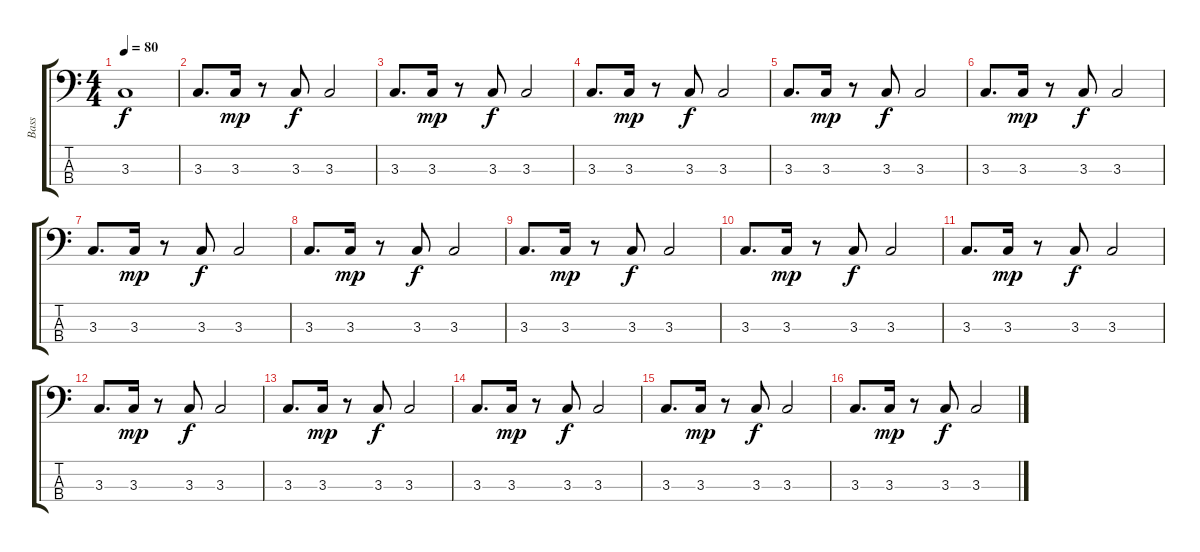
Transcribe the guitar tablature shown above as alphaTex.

\track ("Bass" "Bass") {instrument electricbassfinger}
\staff {score tabs}
\tuning (G2 D2 A1 E1) {hide}
\ts (4 4)
\tempo 80
\clef f4
\ks c
3.3.1{dy f} |
3.3.8{d} 3.3.16{dy mp} r.8 3.3.8{dy f} 3.3.2 |
3.3.8{d} 3.3.16{dy mp} r.8 3.3.8{dy f} 3.3.2 |
3.3.8{d} 3.3.16{dy mp} r.8 3.3.8{dy f} 3.3.2 |
3.3.8{d} 3.3.16{dy mp} r.8 3.3.8{dy f} 3.3.2 |
3.3.8{d} 3.3.16{dy mp} r.8 3.3.8{dy f} 3.3.2 |
3.3.8{d} 3.3.16{dy mp} r.8 3.3.8{dy f} 3.3.2 |
3.3.8{d} 3.3.16{dy mp} r.8 3.3.8{dy f} 3.3.2 |
3.3.8{d} 3.3.16{dy mp} r.8 3.3.8{dy f} 3.3.2 |
3.3.8{d} 3.3.16{dy mp} r.8 3.3.8{dy f} 3.3.2 |
3.3.8{d} 3.3.16{dy mp} r.8 3.3.8{dy f} 3.3.2 |
3.3.8{d} 3.3.16{dy mp} r.8 3.3.8{dy f} 3.3.2 |
3.3.8{d} 3.3.16{dy mp} r.8 3.3.8{dy f} 3.3.2 |
3.3.8{d} 3.3.16{dy mp} r.8 3.3.8{dy f} 3.3.2 |
3.3.8{d} 3.3.16{dy mp} r.8 3.3.8{dy f} 3.3.2 |
3.3.8{d} 3.3.16{dy mp} r.8 3.3.8{dy f} 3.3.2
